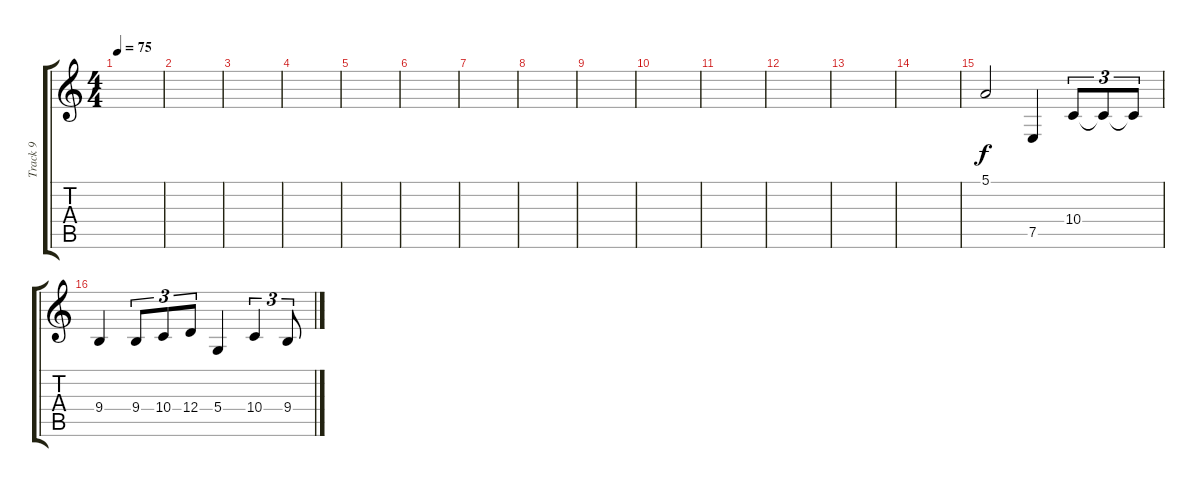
\track ("Track 9" "Track 9") {instrument frenchhorn}
\staff {score tabs}
\tuning (E4 B3 G3 D3 A2 E2) {hide}
\ts (4 4)
\tempo 75
\clef g2
\ks c
|
|
|
|
|
|
|
|
|
|
|
|
|
|
5.1.2 7.5.4 10.4.8{tu (3 2)} 10.4{t}.8{tu (3 2)} 10.4{t}.8{tu (3 2)} |
9.4.4 9.4.8{tu (3 2)} 10.4.8{tu (3 2)} 12.4.8{tu (3 2)} 5.4.4 10.4.4{tu (3 2)} 9.4.8{tu (3 2)}
